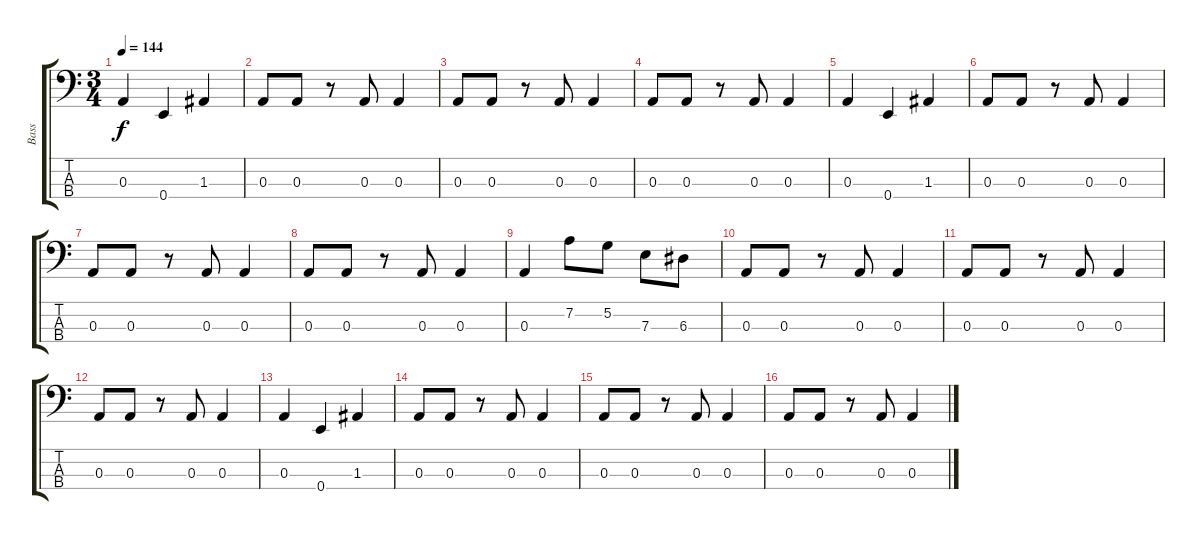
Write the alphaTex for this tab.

\track ("Bass" "Bass") {instrument fretlessbass}
\staff {score tabs}
\tuning (G2 D2 A1 E1) {hide}
\ts (3 4)
\tempo 144
\clef f4
\ks c
0.3.4{dy f} 0.4.4 1.3.4 |
0.3.8 0.3.8 r.8 0.3.8 0.3.4 |
0.3.8 0.3.8 r.8 0.3.8 0.3.4 |
0.3.8 0.3.8 r.8 0.3.8 0.3.4 |
0.3.4 0.4.4 1.3.4 |
0.3.8 0.3.8 r.8 0.3.8 0.3.4 |
0.3.8 0.3.8 r.8 0.3.8 0.3.4 |
0.3.8 0.3.8 r.8 0.3.8 0.3.4 |
0.3.4 7.2.8 5.2.8 7.3.8 6.3.8 |
0.3.8 0.3.8 r.8 0.3.8 0.3.4 |
0.3.8 0.3.8 r.8 0.3.8 0.3.4 |
0.3.8 0.3.8 r.8 0.3.8 0.3.4 |
0.3.4 0.4.4 1.3.4 |
0.3.8 0.3.8 r.8 0.3.8 0.3.4 |
0.3.8 0.3.8 r.8 0.3.8 0.3.4 |
0.3.8 0.3.8 r.8 0.3.8 0.3.4
